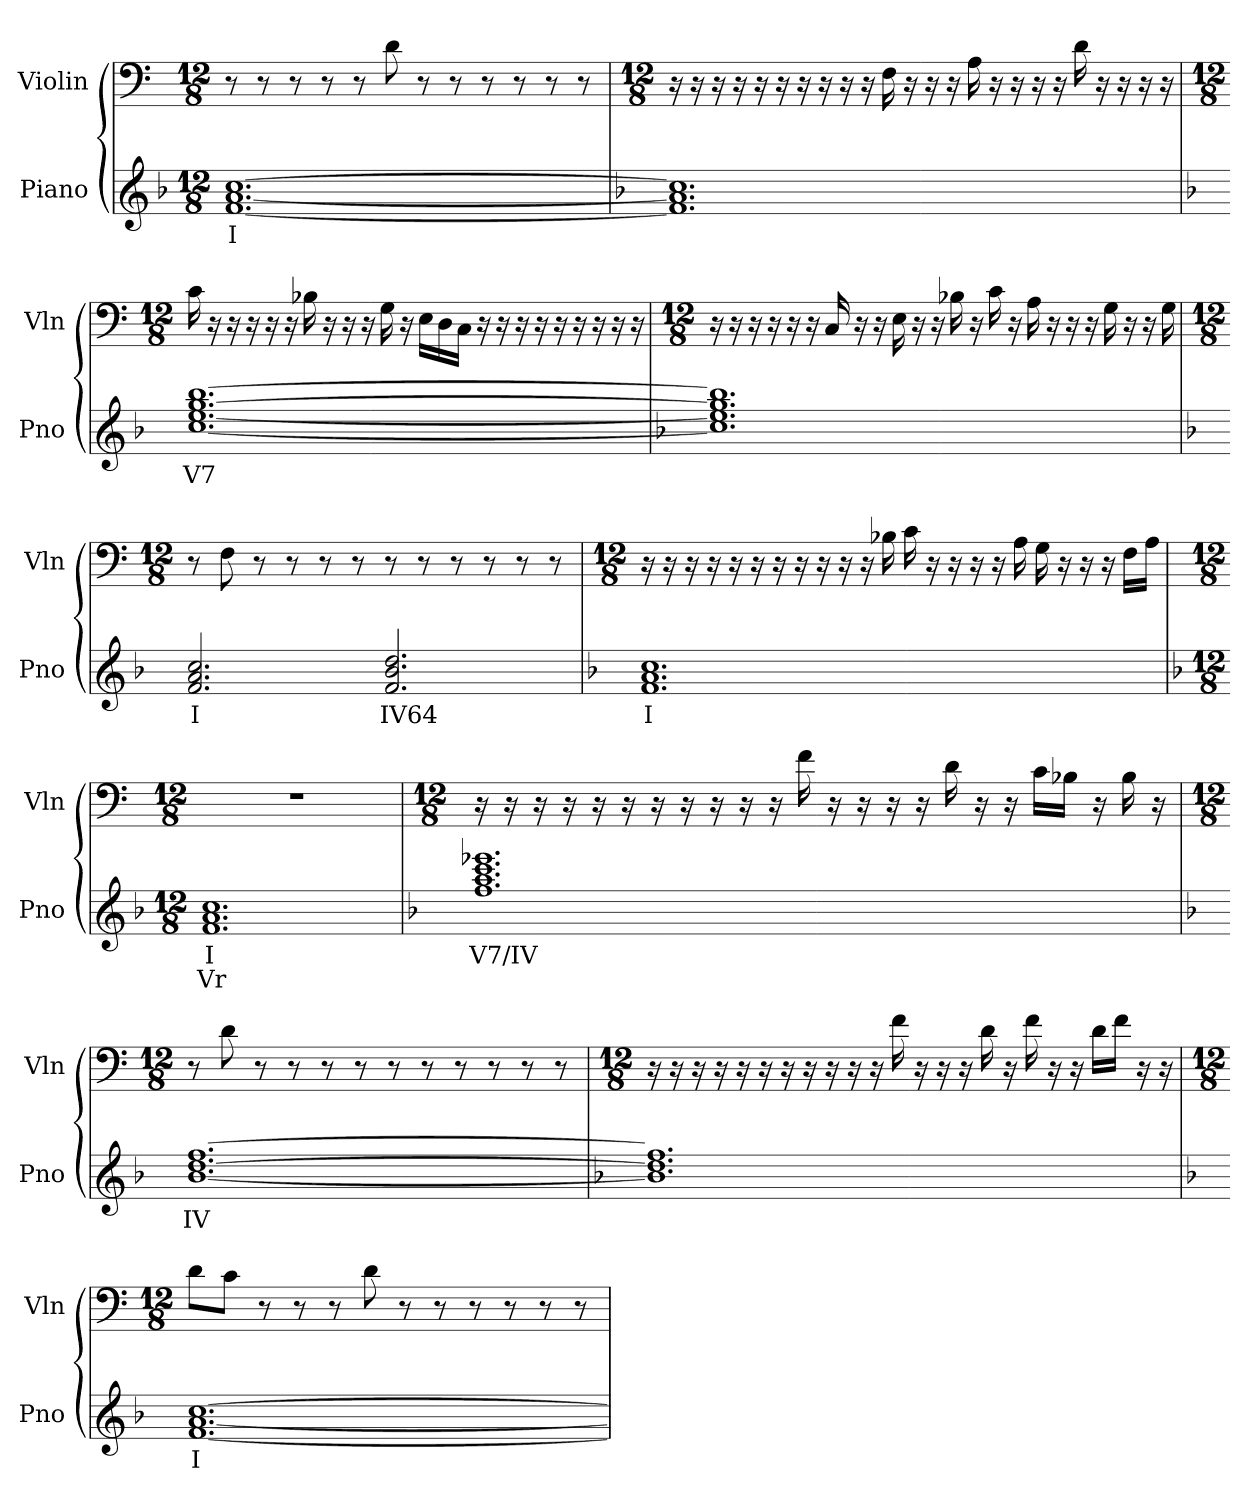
**kern	**text	**text	**kern
*part2	*part2	*part2	*part1
*staff2	*staff2	*staff2	*staff1
*I"Piano	*	*	*I"Violin
*I'Pno	*	*	*I'Vln
*k[b-]	*	*	*
*F:	*	*	*
*M12/8	*	*	*M12/8
=	=	=	=
[1.f [1.a [1.cc	I	.	8r
.	.	.	8r
.	.	.	8r
.	.	.	8r
.	.	.	8r
.	.	.	8d
.	.	.	8r
.	.	.	8r
.	.	.	8r
.	.	.	8r
.	.	.	8r
.	.	.	8r
=	=	=	=
*k[b-]	*	*	*
*F:	*	*	*
*	*	*	*M12/8
1.f] 1.a] 1.cc]	.	.	16r
.	.	.	16r
.	.	.	16r
.	.	.	16r
.	.	.	16r
.	.	.	16r
.	.	.	16r
.	.	.	16r
.	.	.	16r
.	.	.	16r
.	.	.	16F
.	.	.	16r
.	.	.	16r
.	.	.	16r
.	.	.	16A
.	.	.	16r
.	.	.	16r
.	.	.	16r
.	.	.	16r
.	.	.	16d
.	.	.	16r
.	.	.	16r
.	.	.	16r
.	.	.	16r
=	=	=	=
*k[b-]	*	*	*
*F:	*	*	*
*	*	*	*M12/8
[1.cc [1.ee [1.gg [1.bb-	V7	.	16c
.	.	.	16r
.	.	.	16r
.	.	.	16r
.	.	.	16r
.	.	.	16r
.	.	.	16B-X
.	.	.	16r
.	.	.	16r
.	.	.	16r
.	.	.	16G
.	.	.	16r
.	.	.	16ELL
.	.	.	16D
.	.	.	16CJJ
.	.	.	16r
.	.	.	16r
.	.	.	16r
.	.	.	16r
.	.	.	16r
.	.	.	16r
.	.	.	16r
.	.	.	16r
.	.	.	16r
=	=	=	=
*k[b-]	*	*	*
*F:	*	*	*
*	*	*	*M12/8
1.cc] 1.ee] 1.gg] 1.bb-]	.	.	16r
.	.	.	16r
.	.	.	16r
.	.	.	16r
.	.	.	16r
.	.	.	16r
.	.	.	16C
.	.	.	16r
.	.	.	16r
.	.	.	16E
.	.	.	16r
.	.	.	16r
.	.	.	16B-X
.	.	.	16r
.	.	.	16c
.	.	.	16r
.	.	.	16A
.	.	.	16r
.	.	.	16r
.	.	.	16r
.	.	.	16G
.	.	.	16r
.	.	.	16r
.	.	.	16G
=	=	=	=
*k[b-]	*	*	*
*F:	*	*	*
*	*	*	*M12/8
2.f 2.a 2.cc	I	.	8r
.	.	.	8F
.	.	.	8r
.	.	.	8r
.	.	.	8r
.	.	.	8r
2.f 2.b- 2.dd	IV64	.	8r
.	.	.	8r
.	.	.	8r
.	.	.	8r
.	.	.	8r
.	.	.	8r
=	=	=	=
*k[b-]	*	*	*
*F:	*	*	*
*	*	*	*M12/8
1.f 1.a 1.cc	I	.	16r
.	.	.	16r
.	.	.	16r
.	.	.	16r
.	.	.	16r
.	.	.	16r
.	.	.	16r
.	.	.	16r
.	.	.	16r
.	.	.	16r
.	.	.	16r
.	.	.	16B-X
.	.	.	16c
.	.	.	16r
.	.	.	16r
.	.	.	16r
.	.	.	16r
.	.	.	16A
.	.	.	16G
.	.	.	16r
.	.	.	16r
.	.	.	16r
.	.	.	16FLL
.	.	.	16AJJ
=	=	=	=
*k[b-]	*	*	*
*F:	*	*	*
*M12/8	*	*	*M12/8
1.f 1.a 1.cc	I	Vr	1.r
=	=	=	=
*k[b-]	*	*	*
*F:	*	*	*
*	*	*	*M12/8
1.ff 1.aa 1.ccc 1.eee-X	V7/IV	.	16r
.	.	.	16r
.	.	.	16r
.	.	.	16r
.	.	.	16r
.	.	.	16r
.	.	.	16r
.	.	.	16r
.	.	.	16r
.	.	.	16r
.	.	.	16r
.	.	.	16f
.	.	.	16r
.	.	.	16r
.	.	.	16r
.	.	.	16r
.	.	.	16d
.	.	.	16r
.	.	.	16r
.	.	.	16cLL
.	.	.	16B-XJJ
.	.	.	16r
.	.	.	16B-
.	.	.	16r
=	=	=	=
*k[b-]	*	*	*
*F:	*	*	*
*	*	*	*M12/8
[1.b- [1.dd [1.ff	IV	.	8r
.	.	.	8d
.	.	.	8r
.	.	.	8r
.	.	.	8r
.	.	.	8r
.	.	.	8r
.	.	.	8r
.	.	.	8r
.	.	.	8r
.	.	.	8r
.	.	.	8r
=	=	=	=
*k[b-]	*	*	*
*F:	*	*	*
*	*	*	*M12/8
1.b-] 1.dd] 1.ff]	.	.	16r
.	.	.	16r
.	.	.	16r
.	.	.	16r
.	.	.	16r
.	.	.	16r
.	.	.	16r
.	.	.	16r
.	.	.	16r
.	.	.	16r
.	.	.	16r
.	.	.	16f
.	.	.	16r
.	.	.	16r
.	.	.	16r
.	.	.	16d
.	.	.	16r
.	.	.	16f
.	.	.	16r
.	.	.	16r
.	.	.	16dLL
.	.	.	16fJJ
.	.	.	16r
.	.	.	16r
=	=	=	=
*k[b-]	*	*	*
*F:	*	*	*
*	*	*	*M12/8
[1.f [1.a [1.cc	I	.	8dL
.	.	.	8cJ
.	.	.	8r
.	.	.	8r
.	.	.	8r
.	.	.	8d
.	.	.	8r
.	.	.	8r
.	.	.	8r
.	.	.	8r
.	.	.	8r
.	.	.	8r
=	=	=	=
*-	*-	*-	*-
